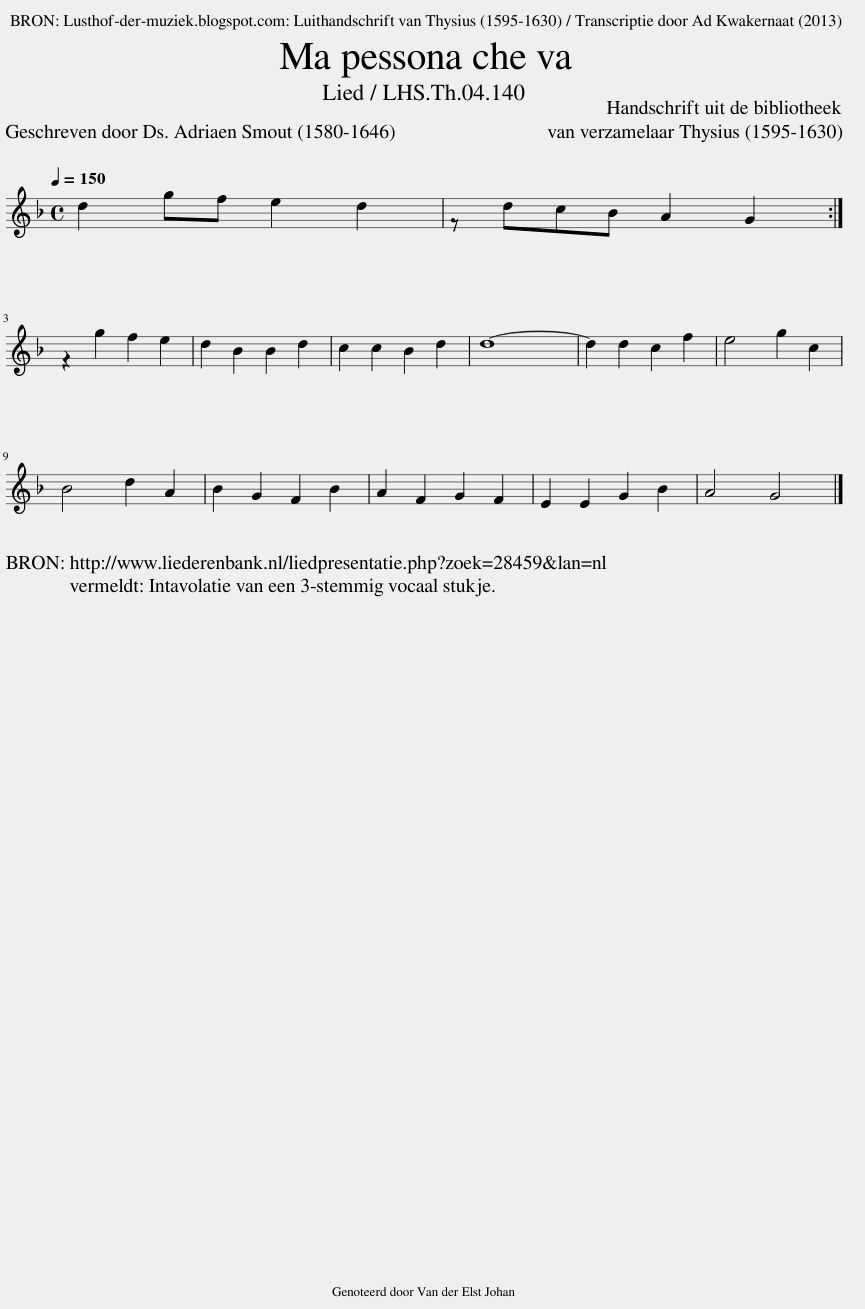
X:1
L:1/8
Q:1/4=150
M:4/4
I:linebreak $
K:F
U:s=!stemless!
V:1 treble
V:1
 d2 gf e2 d2 | z dcB A2 G2 :|$ z2 g2 f2 e2 | d2 B2 B2 d2 | c2 c2 B2 d2 | %5
 sd8- | d2 d2 c2 f2 | e4 g2 c2 |$ B4 d2 A2 | B2 G2 F2 B2 | %10
 A2 F2 G2 F2 | E2 E2 G2 B2 | A4 G4 |] %13
